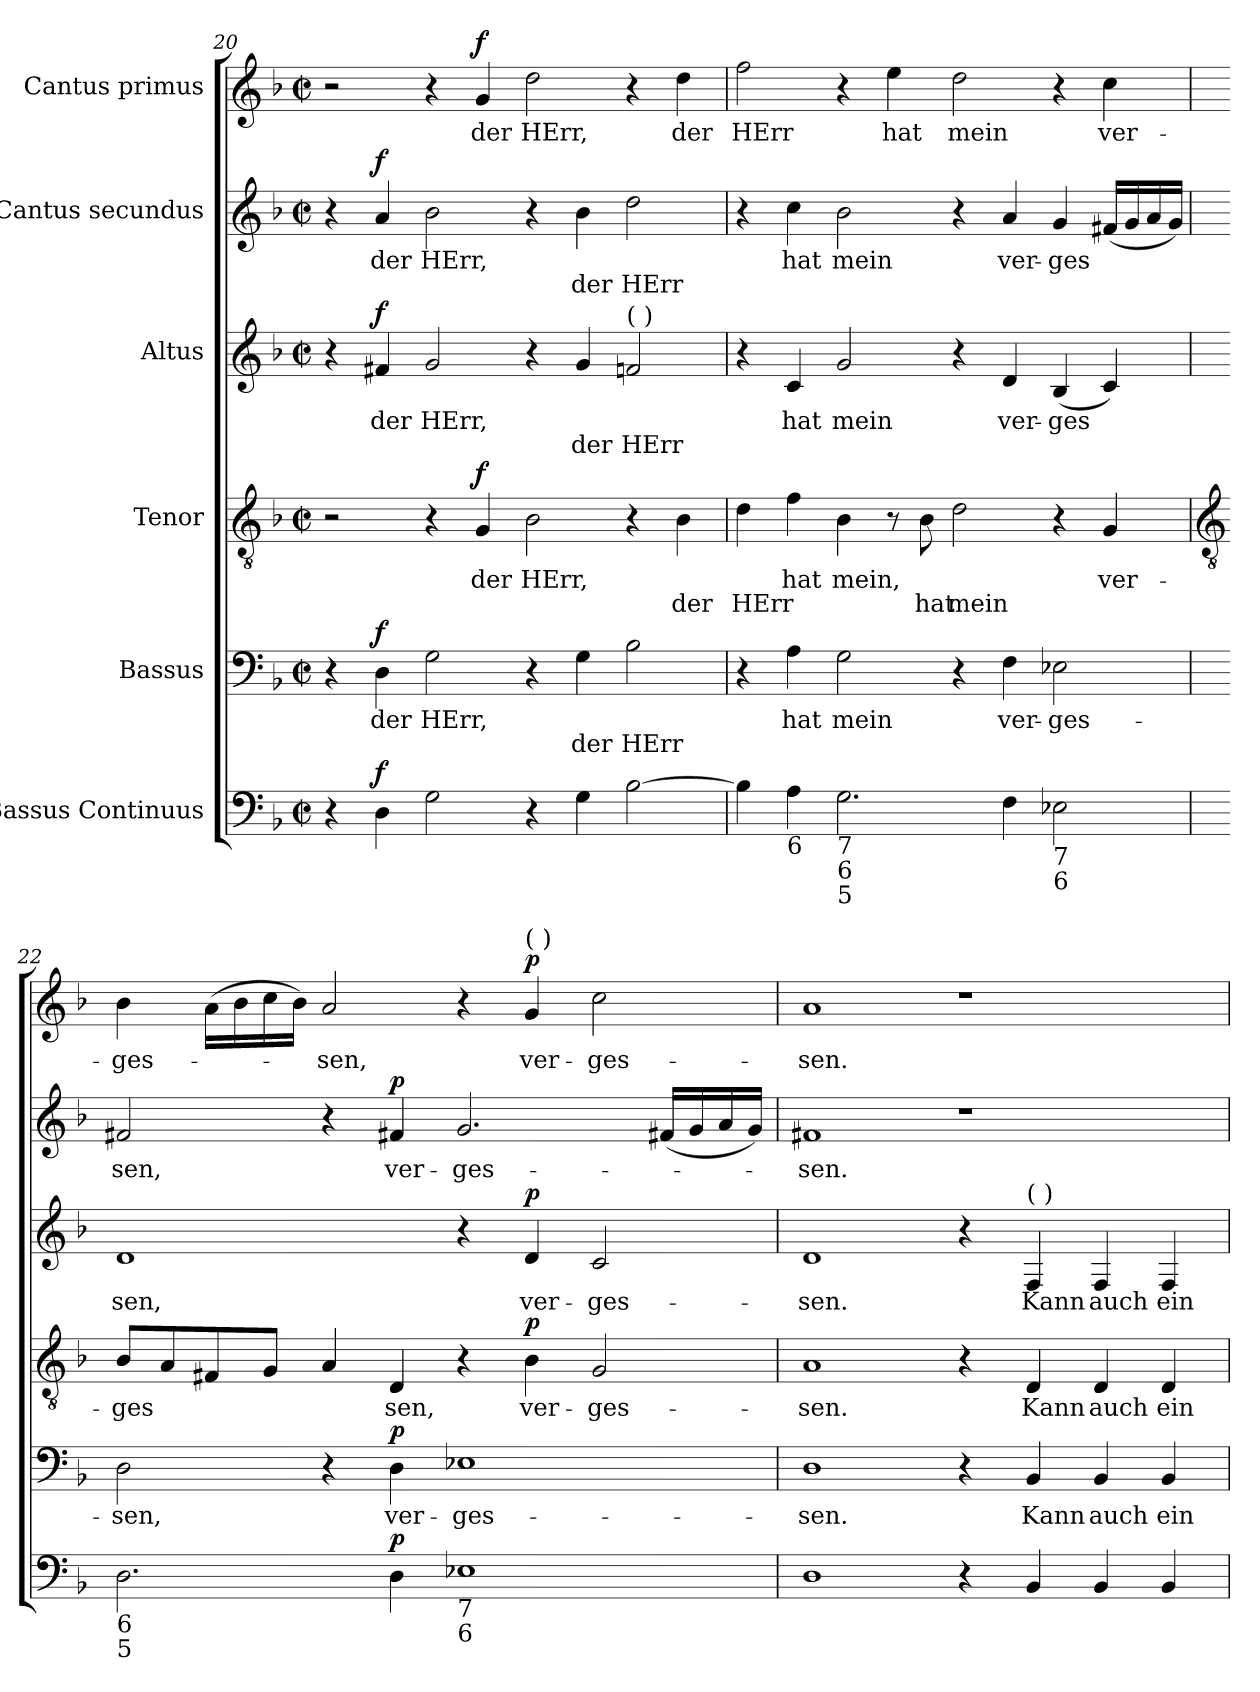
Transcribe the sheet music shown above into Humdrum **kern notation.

**kern	**dynam	**kern	**text	**text	**dynam	**kern	**text	**text	**dynam	**kern	**text	**text	**dynam	**kern	**text	**text	**dynam	**kern	**text	**dynam
*part6	*part6	*part5	*part5	*part5	*part5	*part4	*part4	*part4	*part4	*part3	*part3	*part3	*part3	*part2	*part2	*part2	*part2	*part1	*part1	*part1
*staff6	*staff6	*staff5	*staff5	*staff5	*staff5	*staff4	*staff4	*staff4	*staff4	*staff3	*staff3	*staff3	*staff3	*staff2	*staff2	*staff2	*staff2	*staff1	*staff1	*staff1
*I"Bassus Continuus	*	*I"Bassus	*	*	*	*I"Tenor	*	*	*	*I"Altus	*	*	*	*I"Cantus secundus	*	*	*	*I"Cantus primus	*	*
*clefF4	*	*clefF4	*	*	*	*clefGv2	*	*	*	*clefG2	*	*	*	*clefG2	*	*	*	*clefG2	*	*
*k[b-]	*	*k[b-]	*	*	*	*k[b-]	*	*	*	*k[b-]	*	*	*	*k[b-]	*	*	*	*k[b-]	*	*
*F:	*	*F:	*	*	*	*F:	*	*	*	*F:	*	*	*	*F:	*	*	*	*F:	*	*
*M4/2	*	*M4/2	*	*	*	*M4/2	*	*	*	*M4/2	*	*	*	*M4/2	*	*	*	*M4/2	*	*
*met(c|)	*	*met(c|)	*	*	*	*met(c|)	*	*	*	*met(c|)	*	*	*	*met(c|)	*	*	*	*met(c|)	*	*
=20	=20	=20	=20	=20	=20	=20	=20	=20	=20	=20	=20	=20	=20	=20	=20	=20	=20	=20	=20	=20
4r	.	4r	.	.	.	2r	.	.	.	4r	.	.	.	4r	.	.	.	2r	.	.
!	!LO:DY:a	!	!LO:LY:b	!	!LO:DY:a	!	!	!	!	!	!LO:LY:b	!	!LO:DY:a	!	!LO:LY:b	!	!LO:DY:a	!	!	!
4D	f	4D	der	.	f	.	.	.	.	4f#X	der	.	f	4a	der	.	f	.	.	.
!	!	!	!LO:LY:b	!	!	!	!	!	!	!	!LO:LY:b	!	!	!	!LO:LY:b	!	!	!	!	!
2G	.	2G	HErr,	.	.	4r	.	.	.	2g	HErr,	.	.	2b-	HErr,	.	.	4r	.	.
!	!	!	!	!	!	!	!LO:LY:b	!	!LO:DY:a	!	!	!	!	!	!	!	!	!	!LO:LY:b	!LO:DY:a
.	.	.	.	.	.	4G	der	.	f	.	.	.	.	.	.	.	.	4g	der	f
!	!	!	!	!	!	!	!LO:LY:b	!	!	!	!	!	!	!	!	!	!	!	!LO:LY:b	!
4r	.	4r	.	.	.	2B-	HErr,	.	.	4r	.	.	.	4r	.	.	.	2dd	HErr,	.
!	!	!	!	!LO:LY:b	!	!	!	!	!	!	!	!LO:LY:b	!	!	!	!LO:LY:b	!	!	!	!
4G	.	4G	.	der	.	.	.	.	.	4g	.	der	.	4b-	.	der	.	.	.	.
!	!	!	!	!	!	!	!	!	!	!LO:TX:a:t=(  )	!	!	!	!	!	!	!	!	!	!
!	!	!	!	!LO:LY:b	!	!	!	!	!	!	!	!LO:LY:b	!	!	!	!LO:LY:b	!	!	!	!
[2B-	.	2B-	.	HErr	.	4r	.	.	.	2f	.	HErr	.	2dd	.	HErr	.	4r	.	.
!	!	!	!	!	!	!	!	!LO:LY:b	!	!	!	!	!	!	!	!	!	!	!LO:LY:b	!
.	.	.	.	.	.	4B-	.	der	.	.	.	.	.	.	.	.	.	4dd	der	.
=21	=21	=21	=21	=21	=21	=21	=21	=21	=21	=21	=21	=21	=21	=21	=21	=21	=21	=21	=21	=21
!	!	!	!	!	!	!	!	!LO:LY:b	!	!	!	!	!	!	!	!	!	!	!LO:LY:b	!
4B-]	.	4r	.	.	.	4d	.	HErr	.	4r	.	.	.	4r	.	.	.	2ff	HErr	.
!LO:TX:b:t=6	!	!	!	!	!	!	!	!	!	!	!	!	!	!	!	!	!	!	!	!
!	!	!	!LO:LY:b	!	!	!	!LO:LY:b	!	!	!	!LO:LY:b	!	!	!	!LO:LY:b	!	!	!	!	!
4A	.	4A	hat	.	.	4f	hat	.	.	4c	hat	.	.	4cc	hat	.	.	.	.	.
!LO:TX:b:t=7	!	!	!	!	!	!	!	!	!	!	!	!	!	!	!	!	!	!	!	!
!LO:TX:b:t=6	!	!	!	!	!	!	!	!	!	!	!	!	!	!	!	!	!	!	!	!
!LO:TX:b:t=5	!	!	!	!	!	!	!	!	!	!	!	!	!	!	!	!	!	!	!	!
!	!	!	!LO:LY:b	!	!	!	!LO:LY:b	!	!	!	!LO:LY:b	!	!	!	!LO:LY:b	!	!	!	!	!
2.G	.	2G	mein	.	.	4B-	mein,	.	.	2g	mein	.	.	2b-	mein	.	.	4r	.	.
!	!	!	!	!	!	!	!	!	!	!	!	!	!	!	!	!	!	!	!LO:LY:b	!
.	.	.	.	.	.	8r	.	.	.	.	.	.	.	.	.	.	.	4ee	hat	.
!	!	!	!	!	!	!	!	!LO:LY:b	!	!	!	!	!	!	!	!	!	!	!	!
.	.	.	.	.	.	8B-	.	hat	.	.	.	.	.	.	.	.	.	.	.	.
!	!	!	!	!	!	!	!	!LO:LY:b	!	!	!	!	!	!	!	!	!	!	!LO:LY:b	!
.	.	4r	.	.	.	2d	.	mein	.	4r	.	.	.	4r	.	.	.	2dd	mein	.
!	!	!	!LO:LY:b	!	!	!	!	!	!	!	!LO:LY:b	!	!	!	!LO:LY:b	!	!	!	!	!
4F	.	4F	ver-	.	.	.	.	.	.	4d	ver-	.	.	4a	ver-	.	.	.	.	.
!LO:TX:b:t=7	!	!	!	!	!	!	!	!	!	!	!	!	!	!	!	!	!	!	!	!
!LO:TX:b:t=6	!	!	!	!	!	!	!	!	!	!	!	!	!	!	!	!	!	!	!	!
!	!	!	!LO:LY:b	!	!	!	!	!	!	!	!LO:LY:b	!	!	!	!LO:LY:b	!	!	!	!	!
2E-X	.	2E-X	-ges-	.	.	4r	.	.	.	(<4B-	-ges	.	.	4g	-ges	.	.	4r	.	.
!	!	!	!	!	!	!	!LO:LY:b	!	!	!	!	!	!	!	!	!	!	!	!LO:LY:b	!
.	.	.	.	.	.	4G	ver-	.	.	4c)	.	.	.	(<16f#XLL	.	.	.	4cc	ver-	.
.	.	.	.	.	.	.	.	.	.	.	.	.	.	16g	.	.	.	.	.	.
.	.	.	.	.	.	.	.	.	.	.	.	.	.	16a	.	.	.	.	.	.
.	.	.	.	.	.	.	.	.	.	.	.	.	.	16gJJ)	.	.	.	.	.	.
!!LO:LB:g=z
=22	=22	=22	=22	=22	=22	=22	=22	=22	=22	=22	=22	=22	=22	=22	=22	=22	=22	=22	=22	=22
*	*	*	*	*	*	*clefGv2	*	*	*	*	*	*	*	*	*	*	*	*	*	*
!LO:TX:b:t=6	!	!	!	!	!	!	!	!	!	!	!	!	!	!	!	!	!	!	!	!
!LO:TX:b:t=5	!	!	!	!	!	!	!	!	!	!	!	!	!	!	!	!	!	!	!	!
!	!	!	!LO:LY:b	!	!	!	!LO:LY:b	!	!	!	!LO:LY:b	!	!	!	!LO:LY:b	!	!	!	!LO:LY:b	!
2.D	.	2D	-sen,	.	.	8B-L	-ges	.	.	1d	sen,	.	.	2f#X	sen,	.	.	4b-	-ges-	.
.	.	.	.	.	.	8A	.	.	.	.	.	.	.	.	.	.	.	.	.	.
.	.	.	.	.	.	8F#X	.	.	.	.	.	.	.	.	.	.	.	(>16aLL	.	.
.	.	.	.	.	.	.	.	.	.	.	.	.	.	.	.	.	.	16b-	.	.
.	.	.	.	.	.	8GJ	.	.	.	.	.	.	.	.	.	.	.	16cc	.	.
.	.	.	.	.	.	.	.	.	.	.	.	.	.	.	.	.	.	16b-JJ)	.	.
!	!	!	!	!	!	!	!	!	!	!	!	!	!	!	!	!	!	!	!LO:LY:b	!
.	.	4r	.	.	.	4A	.	.	.	.	.	.	.	4r	.	.	.	2a	-sen,	.
!	!LO:DY:a	!	!LO:LY:b	!	!LO:DY:a	!	!LO:LY:b	!	!	!	!	!	!	!	!LO:LY:b	!	!LO:DY:a	!	!	!
4D	p	4D	ver-	.	p	4D	sen,	.	.	.	.	.	.	4f#X	ver-	.	p	.	.	.
!LO:TX:b:t=7	!	!	!	!	!	!	!	!	!	!	!	!	!	!	!	!	!	!	!	!
!LO:TX:b:t=6	!	!	!	!	!	!	!	!	!	!	!	!	!	!	!	!	!	!	!	!
!	!	!	!LO:LY:b	!	!	!	!	!	!	!	!	!	!	!	!LO:LY:b	!	!	!	!	!
1E-X	.	1E-X	-ges-	.	.	4r	.	.	.	4r	.	.	.	2.g	-ges-	.	.	4r	.	.
!	!	!	!	!	!	!	!	!	!	!	!	!	!	!	!	!	!	!LO:TX:a:t=(  )	!	!
!	!	!	!	!	!	!	!LO:LY:b	!	!LO:DY:a	!	!LO:LY:b	!	!LO:DY:a	!	!	!	!	!	!LO:LY:b	!LO:DY:a
.	.	.	.	.	.	4B-	ver-	.	p	4d	ver-	.	p	.	.	.	.	4g	ver-	p
!	!	!	!	!	!	!	!LO:LY:b	!	!	!	!LO:LY:b	!	!	!	!	!	!	!	!LO:LY:b	!
.	.	.	.	.	.	2G	-ges-	.	.	2c	-ges-	.	.	.	.	.	.	2cc	-ges-	.
.	.	.	.	.	.	.	.	.	.	.	.	.	.	(<16f#XLL	.	.	.	.	.	.
.	.	.	.	.	.	.	.	.	.	.	.	.	.	16g	.	.	.	.	.	.
.	.	.	.	.	.	.	.	.	.	.	.	.	.	16a	.	.	.	.	.	.
.	.	.	.	.	.	.	.	.	.	.	.	.	.	16gJJ)	.	.	.	.	.	.
=23	=23	=23	=23	=23	=23	=23	=23	=23	=23	=23	=23	=23	=23	=23	=23	=23	=23	=23	=23	=23
!	!	!	!LO:LY:b	!	!	!	!LO:LY:b	!	!	!	!LO:LY:b	!	!	!	!LO:LY:b	!	!	!	!LO:LY:b	!
1D	.	1D	-sen.	.	.	1A	-sen.	.	.	1d	-sen.	.	.	1f#X	-sen.	.	.	1a	-sen.	.
4r	.	4r	.	.	.	4r	.	.	.	4r	.	.	.	1r	.	.	.	1r	.	.
!	!	!	!	!	!	!	!	!	!	!LO:TX:a:t=(  )	!	!	!	!	!	!	!	!	!	!
!	!	!	!LO:LY:b	!	!	!	!LO:LY:b	!	!	!	!LO:LY:b	!	!	!	!	!	!	!	!	!
4BB-	.	4BB-	Kann	.	.	4D	Kann	.	.	4F	Kann	.	.	.	.	.	.	.	.	.
!	!	!	!LO:LY:b	!	!	!	!LO:LY:b	!	!	!	!LO:LY:b	!	!	!	!	!	!	!	!	!
4BB-	.	4BB-	auch	.	.	4D	auch	.	.	4F	auch	.	.	.	.	.	.	.	.	.
!	!	!	!LO:LY:b	!	!	!	!LO:LY:b	!	!	!	!LO:LY:b	!	!	!	!	!	!	!	!	!
4BB-	.	4BB-	ein	.	.	4D	ein	.	.	4F	ein	.	.	.	.	.	.	.	.	.
=	=	=	=	=	=	=	=	=	=	=	=	=	=	=	=	=	=	=	=	=
*-	*-	*-	*-	*-	*-	*-	*-	*-	*-	*-	*-	*-	*-	*-	*-	*-	*-	*-	*-	*-
